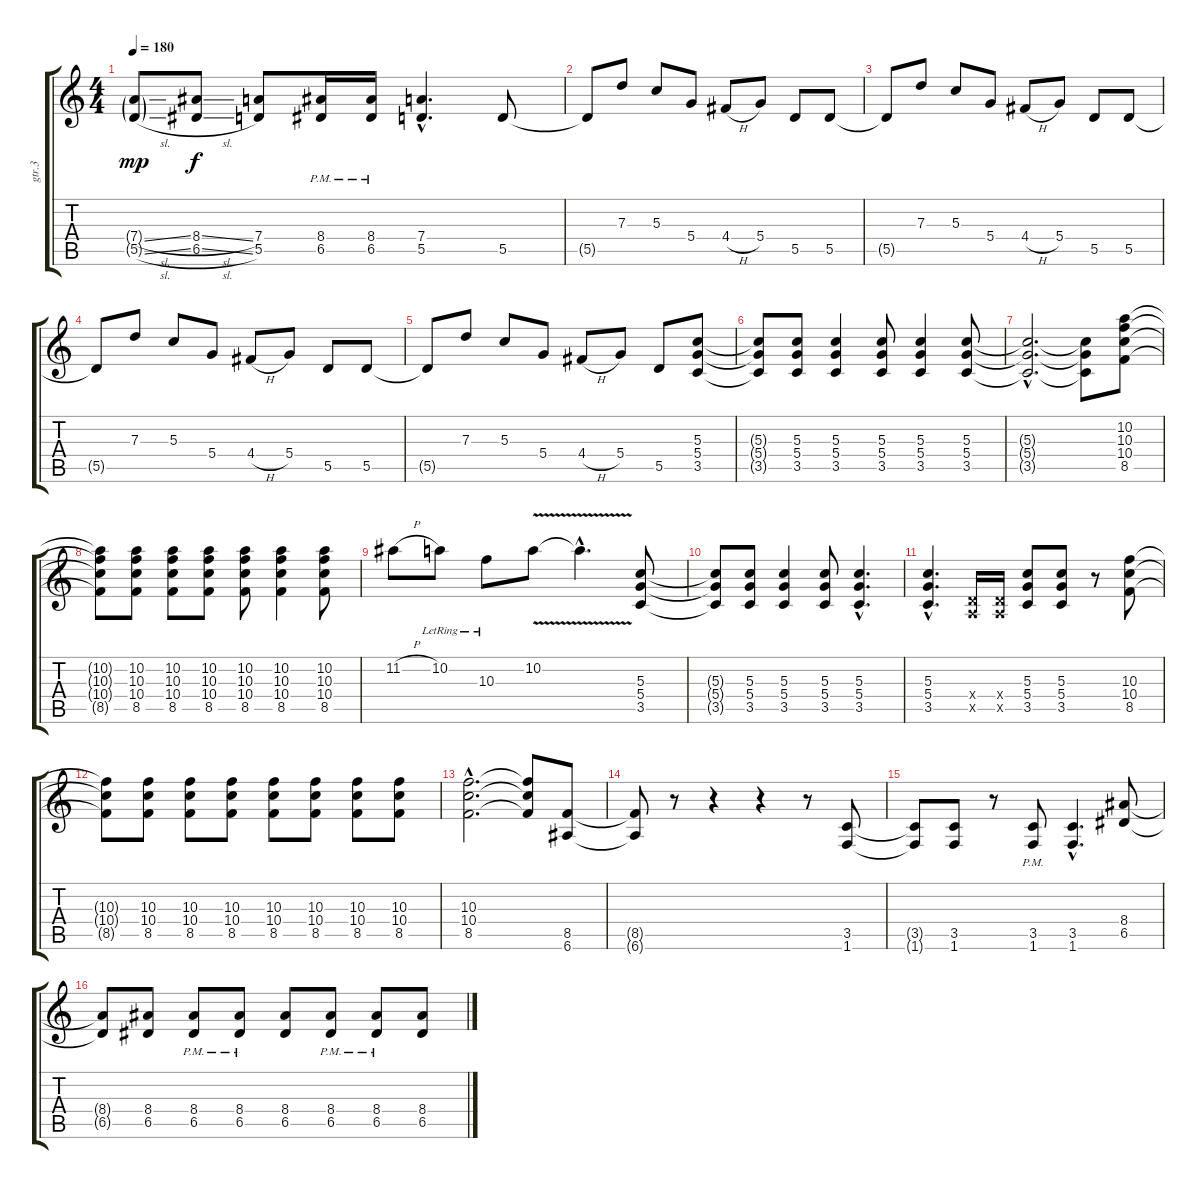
\track ("gtr.3" "gtr.3") {instrument distortionguitar}
\staff {score tabs}
\tuning (E4 B3 G3 D3 A2 E2) {hide}
\ts (4 4)
\tempo 180
\clef g2
\ks c
(7.4{sl g} 5.5{sl g}).8{dy mp} (8.4{sl} 6.5{sl}).8{dy f} (7.4 5.5).8 (8.4{pm} 6.5{pm}).16 (8.4{pm} 6.5{pm}).16 (7.4{hac} 5.5{hac}).4{d} 5.5.8 |
5.5{t}.8 7.3.8 5.3.8 5.4.8 4.4{h}.8 5.4.8 5.5.8 5.5.8 |
5.5{t}.8 7.3.8 5.3.8 5.4.8 4.4{h}.8 5.4.8 5.5.8 5.5.8 |
5.5{t}.8 7.3.8 5.3.8 5.4.8 4.4{h}.8 5.4.8 5.5.8 5.5.8 |
5.5{t}.8 7.3.8 5.3.8 5.4.8 4.4{h}.8 5.4.8 5.5.8 (5.3 5.4 3.5).8 |
(5.3{t} 5.4{t} 3.5{t}).8 (5.3 5.4 3.5).8 (5.3 5.4 3.5).4 (5.3 5.4 3.5).8 (5.3 5.4 3.5).4 (5.3 5.4 3.5).8 |
(5.3{hac t} 5.4{hac t} 3.5{hac t}).2{d} (5.3{t} 5.4{t} 3.5{t}).8 (10.2 10.3 10.4 8.5).8 |
(10.2{t} 10.3{t} 10.4{t} 8.5{t}).8 (10.2 10.3 10.4 8.5).8 (10.2 10.3 10.4 8.5).8 (10.2 10.3 10.4 8.5).8 (10.2 10.3 10.4 8.5).8 (10.2 10.3 10.4 8.5).4 (10.2 10.3 10.4 8.5).8 |
11.2{h}.8 10.2{lr}.8 10.3{lr}.8 10.2{v}.8 10.2{hac t}.4{d} (5.3 5.4 3.5).8 |
(5.3{t} 5.4{t} 3.5{t}).8 (5.3 5.4 3.5).8 (5.3 5.4 3.5).4 (5.3 5.4 3.5).8 (5.3{hac} 5.4{hac} 3.5{hac}).4{d} |
(5.3{hac} 5.4{hac} 3.5{hac}).4{d} (0.4{x} 0.5{x}).16 (0.4{x} 0.5{x}).16 (5.3 5.4 3.5).8 (5.3 5.4 3.5).8 r.8 (10.3 10.4 8.5).8 |
(10.3{t} 10.4{t} 8.5{t}).8 (10.3 10.4 8.5).8 (10.3 10.4 8.5).8 (10.3 10.4 8.5).8 (10.3 10.4 8.5).8 (10.3 10.4 8.5).8 (10.3 10.4 8.5).8 (10.3 10.4 8.5).8 |
(10.3{hac} 10.4{hac} 8.5{hac}).2{d} (10.3{t} 10.4{t} 8.5{t}).8 (8.5 6.6).8 |
(8.5{t} 6.6{t}).8 r.8 r.4 r.4 r.8 (3.5 1.6).8 |
(3.5{t} 1.6{t}).8 (3.5 1.6).8 r.8 (3.5{pm} 1.6{pm}).8 (3.5{hac} 1.6{hac}).4{d} (8.4 6.5).8 |
(8.4{t} 6.5{t}).8 (8.4 6.5).8 (8.4{pm} 6.5{pm}).8 (8.4{pm} 6.5{pm}).8 (8.4 6.5).8 (8.4{pm} 6.5{pm}).8 (8.4{pm} 6.5{pm}).8 (8.4 6.5).8
